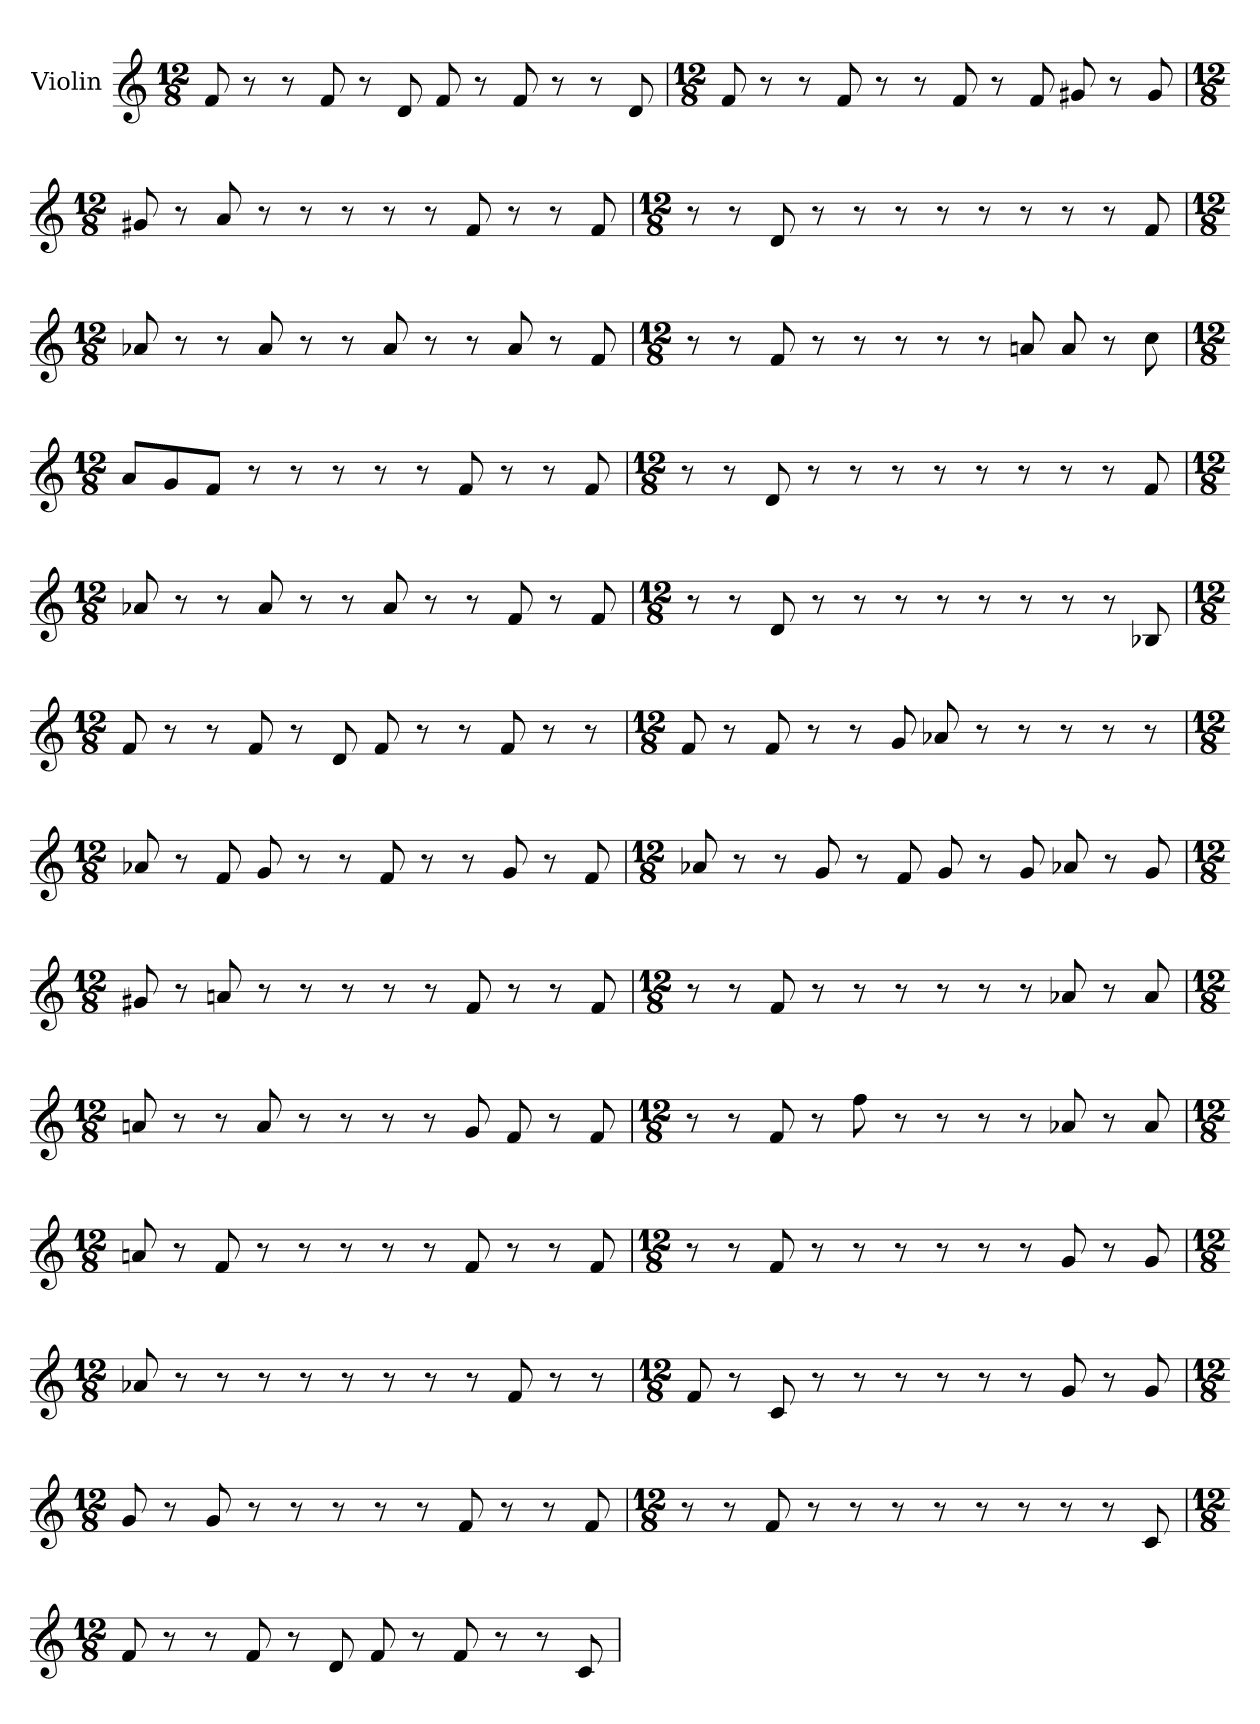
**kern
*part1
*staff1
*I"Violin
*I'Vln
*M12/8
=
8f
8r
8r
8f
8r
8d
8f
8r
8f
8r
8r
8d
=
*M12/8
8f
8r
8r
8f
8r
8r
8f
8r
8f
8g#X
8r
8g#
=
*M12/8
8g#X
8r
8a
8r
8r
8r
8r
8r
8f
8r
8r
8f
=
*M12/8
8r
8r
8d
8r
8r
8r
8r
8r
8r
8r
8r
8f
=
*M12/8
8a-X
8r
8r
8a-
8r
8r
8a-
8r
8r
8a-
8r
8f
=
*M12/8
8r
8r
8f
8r
8r
8r
8r
8r
8an
8a
8r
8cc
=
*M12/8
8aL
8g
8fJ
8r
8r
8r
8r
8r
8f
8r
8r
8f
=
*M12/8
8r
8r
8d
8r
8r
8r
8r
8r
8r
8r
8r
8f
=
*M12/8
8a-X
8r
8r
8a-
8r
8r
8a-
8r
8r
8f
8r
8f
=
*M12/8
8r
8r
8d
8r
8r
8r
8r
8r
8r
8r
8r
8B-X
=
*M12/8
8f
8r
8r
8f
8r
8d
8f
8r
8r
8f
8r
8r
=
*M12/8
8f
8r
8f
8r
8r
8g
8a-X
8r
8r
8r
8r
8r
=
*M12/8
8a-X
8r
8f
8g
8r
8r
8f
8r
8r
8g
8r
8f
=
*M12/8
8a-X
8r
8r
8g
8r
8f
8g
8r
8g
8a-X
8r
8g
=
*M12/8
8g#X
8r
8an
8r
8r
8r
8r
8r
8f
8r
8r
8f
=
*M12/8
8r
8r
8f
8r
8r
8r
8r
8r
8r
8a-X
8r
8a-
=
*M12/8
8an
8r
8r
8a
8r
8r
8r
8r
8g
8f
8r
8f
=
*M12/8
8r
8r
8f
8r
8ff
8r
8r
8r
8r
8a-X
8r
8a-
=
*M12/8
8an
8r
8f
8r
8r
8r
8r
8r
8f
8r
8r
8f
=
*M12/8
8r
8r
8f
8r
8r
8r
8r
8r
8r
8g
8r
8g
=
*M12/8
8a-X
8r
8r
8r
8r
8r
8r
8r
8r
8f
8r
8r
=
*M12/8
8f
8r
8c
8r
8r
8r
8r
8r
8r
8g
8r
8g
=
*M12/8
8g
8r
8g
8r
8r
8r
8r
8r
8f
8r
8r
8f
=
*M12/8
8r
8r
8f
8r
8r
8r
8r
8r
8r
8r
8r
8c
=
*M12/8
8f
8r
8r
8f
8r
8d
8f
8r
8f
8r
8r
8c
=
*-
